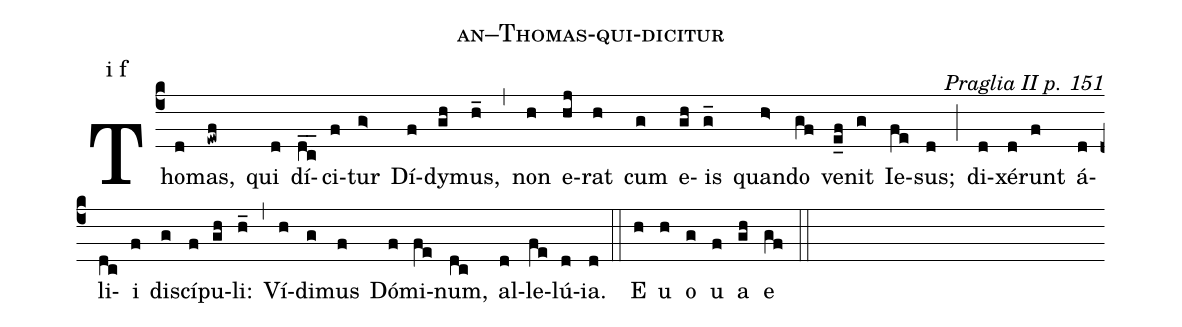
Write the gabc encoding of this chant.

name: an--Thomas-qui-dicitur;
commentary: Praglia II p. 151;
annotation: i f;
%%
(c4) Tho(d)mas,(ewf) qui(d) dí(dc__)ci(f)tur(g>) Dí(f)dy(gh)mus,(h_) (,) non(h) e(hj)rat(h) cum(g) e(gh)is(g_) quan(h>)do(gf) ve(e_f)nit(g) Ie(fe)sus;(d) (;) di(d)xé(d)runt(f) á(d)li(dc)i(f) di(g)scí(f)pu(gh)li:(h_) (,) Ví(h)di(g)mus(f) Dó(f)mi(fe)num,(dc) al(d)le(fe)lú(d)ia.(d) (::) E(h) u(h) o(g) u(f) a(gh) e(gf) (::)
